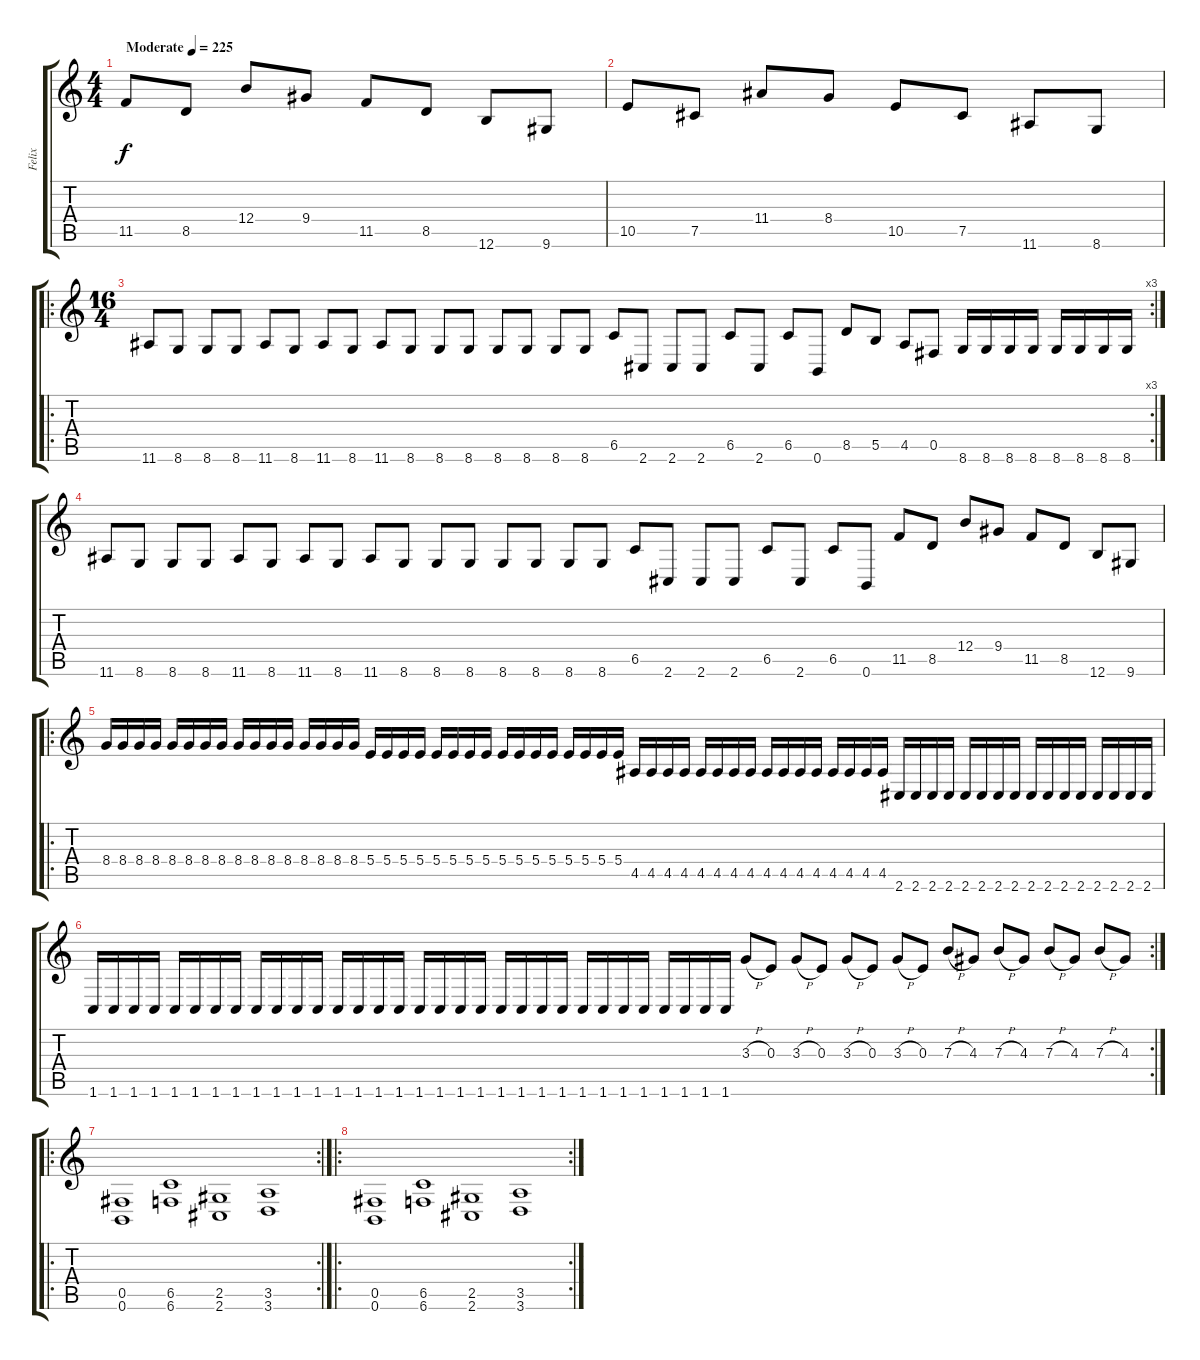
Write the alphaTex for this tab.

\track ("Felix" "Felix") {instrument distortionguitar}
\staff {score tabs}
\tuning (Db4 Ab3 E3 B2 Gb2 B1) {hide}
\ts (4 4)
\tempo (225 "Moderate")
\clef g2
\ks c
11.5.8{dy f instrument distortionguitar} 8.5.8 12.4.8 9.4.8 11.5.8 8.5.8 12.6.8 9.6.8 |
10.5.8 7.5.8 11.4.8 8.4.8 10.5.8 7.5.8 11.6.8 8.6.8 |
\ro
\rc 3
\ts (16 4)
11.6.8 8.6.8 8.6.8 8.6.8 11.6.8 8.6.8 11.6.8 8.6.8 11.6.8 8.6.8 8.6.8 8.6.8 8.6.8 8.6.8 8.6.8 8.6.8 6.5.8 2.6.8 2.6.8 2.6.8 6.5.8 2.6.8 6.5.8 0.6.8 8.5.8 5.5.8 4.5.8 0.5.8 8.6.16 8.6.16 8.6.16 8.6.16 8.6.16 8.6.16 8.6.16 8.6.16 |
11.6.8 8.6.8 8.6.8 8.6.8 11.6.8 8.6.8 11.6.8 8.6.8 11.6.8 8.6.8 8.6.8 8.6.8 8.6.8 8.6.8 8.6.8 8.6.8 6.5.8 2.6.8 2.6.8 2.6.8 6.5.8 2.6.8 6.5.8 0.6.8 11.5.8 8.5.8 12.4.8 9.4.8 11.5.8 8.5.8 12.6.8 9.6.8 |
\ro
8.4.16 8.4.16 8.4.16 8.4.16 8.4.16 8.4.16 8.4.16 8.4.16 8.4.16 8.4.16 8.4.16 8.4.16 8.4.16 8.4.16 8.4.16 8.4.16 5.4.16 5.4.16 5.4.16 5.4.16 5.4.16 5.4.16 5.4.16 5.4.16 5.4.16 5.4.16 5.4.16 5.4.16 5.4.16 5.4.16 5.4.16 5.4.16 4.5.16 4.5.16 4.5.16 4.5.16 4.5.16 4.5.16 4.5.16 4.5.16 4.5.16 4.5.16 4.5.16 4.5.16 4.5.16 4.5.16 4.5.16 4.5.16 2.6.16 2.6.16 2.6.16 2.6.16 2.6.16 2.6.16 2.6.16 2.6.16 2.6.16 2.6.16 2.6.16 2.6.16 2.6.16 2.6.16 2.6.16 2.6.16 |
\rc 2
1.6.16 1.6.16 1.6.16 1.6.16 1.6.16 1.6.16 1.6.16 1.6.16 1.6.16 1.6.16 1.6.16 1.6.16 1.6.16 1.6.16 1.6.16 1.6.16 1.6.16 1.6.16 1.6.16 1.6.16 1.6.16 1.6.16 1.6.16 1.6.16 1.6.16 1.6.16 1.6.16 1.6.16 1.6.16 1.6.16 1.6.16 1.6.16 3.3{h}.8 0.3.8 3.3{h}.8 0.3.8 3.3{h}.8 0.3.8 3.3{h}.8 0.3.8 7.3{h}.8 4.3.8 7.3{h}.8 4.3.8 7.3{h}.8 4.3.8 7.3{h}.8 4.3.8 |
\ro
\rc 2
(0.5 0.6).1 (6.5 6.6).1 (2.5 2.6).1 (3.5 3.6).1 |
\ro
\rc 2
(0.5 0.6).1 (6.5 6.6).1 (2.5 2.6).1 (3.5 3.6).1
